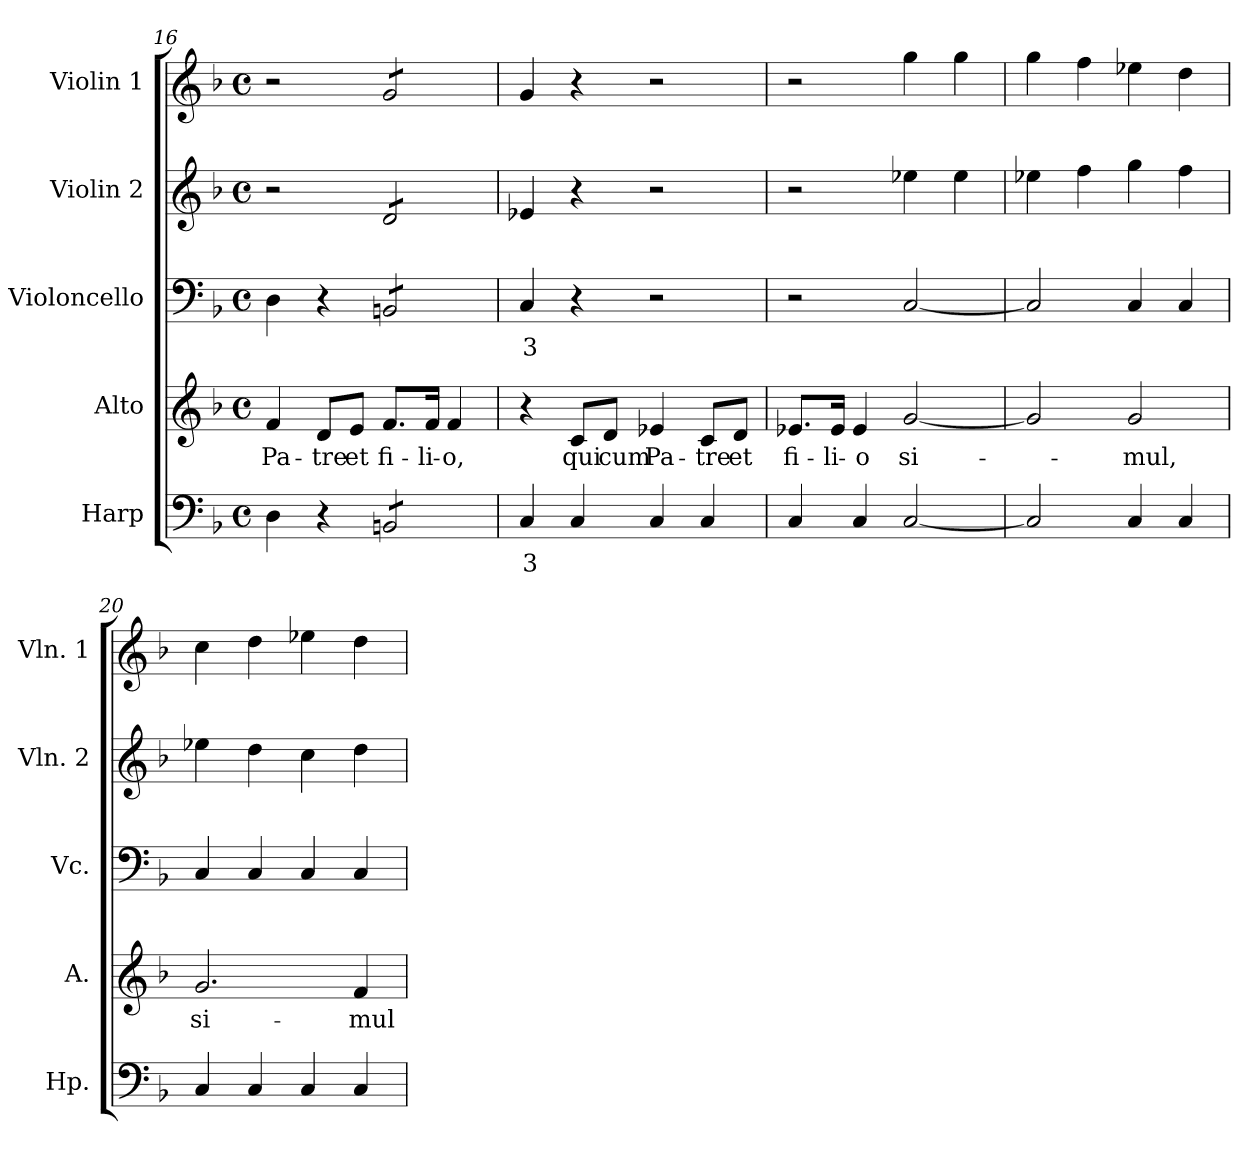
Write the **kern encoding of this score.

**kern	**text	**kern	**text	**kern	**text	**kern	**kern
*part5	*part5	*part4	*part4	*part3	*part3	*part2	*part1
*staff5	*staff5	*staff4	*staff4	*staff3	*staff3	*staff2	*staff1
*I"Harp	*	*I"Alto	*	*I"Violoncello	*	*I"Violin 2	*I"Violin 1
*I'Hp.	*	*I'A.	*	*I'Vc.	*	*I'Vln. 2	*I'Vln. 1
*clefF4	*	*clefG2	*	*clefF4	*	*clefG2	*clefG2
*k[b-]	*	*k[b-]	*	*k[b-]	*	*k[b-]	*k[b-]
*F:	*	*F:	*	*F:	*	*F:	*F:
*M4/4	*	*M4/4	*	*M4/4	*	*M4/4	*M4/4
*met(c)	*	*met(c)	*	*met(c)	*	*met(c)	*met(c)
=16	=16	=16	=16	=16	=16	=16	=16
!	!	!	!LO:LY:b:color=#000000	!	!	!	!
4Di\	.	4fi/	Pa-	4Di\	.	2r	2r
!	!	!	!LO:LY:b:color=#000000	!	!	!	!
4r	.	8di/L	-tre	4r	.	.	.
!	!	!	!LO:LY:b:color=#000000	!	!	!	!
.	.	8ei/J	et	.	.	.	.
!	!	!	!LO:LY:b:color=#000000	!	!	!	!
*tremolo	*	*	*	*	*	*	*
*	*	*	*	*tremolo	*	*	*
*	*	*	*	*	*	*tremolo	*
*	*	*	*	*	*	*	*tremolo
8BBni/L	.	8.fi/L	fi-	8BBni/L	.	8di/L	8gi/L
8BBni/	.	.	.	8BBni/	.	8di/	8gi/
!	!	!	!LO:LY:b:color=#000000	!	!	!	!
.	.	16fi/Jk	-li-	.	.	.	.
!	!	!	!LO:LY:b:color=#000000	!	!	!	!
8BBni/	.	4fi/	-o,	8BBni/	.	8di/	8gi/
8BBni/J	.	.	.	8BBni/J	.	8di/J	8gi/J
*	*	*	*	*	*	*	*Xtremolo
*	*	*	*	*	*	*Xtremolo	*
*	*	*	*	*Xtremolo	*	*	*
*Xtremolo	*	*	*	*	*	*	*
=17	=17	=17	=17	=17	=17	=17	=17
!	!LO:LY:b:color=#000000	!	!	!	!	!	!
!	!	!	!	!	!LO:LY:b:color=#000000	!	!
4Ci/	3	4r	.	4Ci/	3	4e-Xi/	4gi/
!	!	!	!LO:LY:b:color=#000000	!	!	!	!
4Ci/	.	8ci/L	qui	4r	.	4r	4r
!	!	!	!LO:LY:b:color=#000000	!	!	!	!
.	.	8di/J	cum	.	.	.	.
!	!	!	!LO:LY:b:color=#000000	!	!	!	!
4Ci/	.	4e-Xi/	Pa-	2r	.	2r	2r
!	!	!	!LO:LY:b:color=#000000	!	!	!	!
4Ci/	.	8ci/L	-tre	.	.	.	.
!	!	!	!LO:LY:b:color=#000000	!	!	!	!
.	.	8di/J	et	.	.	.	.
!!LO:LB:g=z
=18	=18	=18	=18	=18	=18	=18	=18
!	!	!	!LO:LY:b:color=#000000	!	!	!	!
4Ci/	.	8.e-Xi/L	fi-	2r	.	2r	2r
!	!	!	!LO:LY:b:color=#000000	!	!	!	!
.	.	16e-i/Jk	-li-	.	.	.	.
!	!	!	!LO:LY:b:color=#000000	!	!	!	!
4Ci/	.	4e-i/	-o	.	.	.	.
!	!	!	!LO:LY:b:color=#000000	!	!	!	!
[2Ci/	.	[2gi/	si-	[2Ci/	.	4ee-Xi\	4ggi\
.	.	.	.	.	.	4ee-i\	4ggi\
=19	=19	=19	=19	=19	=19	=19	=19
2Ci/]	.	2gi/]	.	2Ci/]	.	4ee-Xi\	4ggi\
.	.	.	.	.	.	4ffi\	4ffi\
!	!	!	!LO:LY:b:color=#000000	!	!	!	!
4Ci/	.	2gi/	-mul,	4Ci/	.	4ggi\	4ee-Xi\
4Ci/	.	.	.	4Ci/	.	4ffi\	4ddi\
=20	=20	=20	=20	=20	=20	=20	=20
!	!	!	!LO:LY:b:color=#000000	!	!	!	!
4Ci/	.	2.gi/	si-	4Ci/	.	4ee-Xi\	4cci\
4Ci/	.	.	.	4Ci/	.	4ddi\	4ddi\
4Ci/	.	.	.	4Ci/	.	4cci\	4ee-Xi\
!	!	!	!LO:LY:b:color=#000000	!	!	!	!
4Ci/	.	4fi/	-mul	4Ci/	.	4ddi\	4ddi\
=	=	=	=	=	=	=	=
*-	*-	*-	*-	*-	*-	*-	*-
